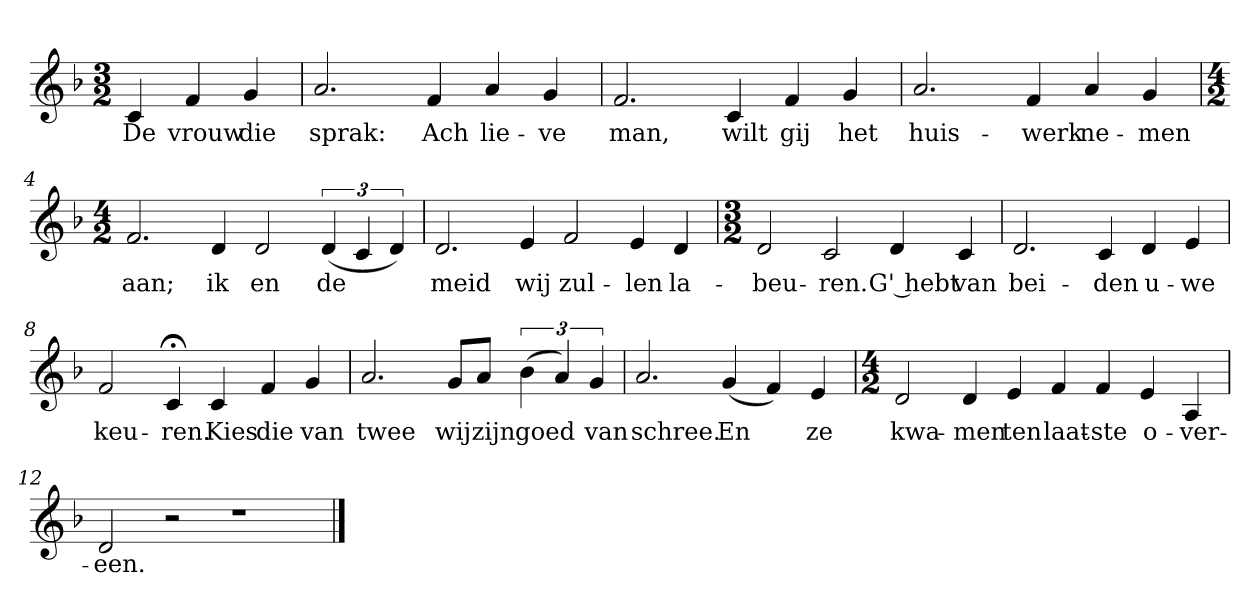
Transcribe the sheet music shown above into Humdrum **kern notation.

**kern	**text
*part1	*part1
*staff1	*staff1
*clefG2	*
*k[b-]	*
*d:	*
*M3/2	*
*MM120	*
=	=
4c	De
4f	vrouw
4g	die
=1	=1
2.a	sprak:
4f	Ach
4a	lie-
4g	-ve
=2	=2
2.f	man,
4c	wilt
4f	gij
4g	het
=3	=3
2.a	huis-
4f	-werk
4a	ne-
4g	-men
=4	=4
*M4/2	*
2.f	aan;
4d	ik
2d	en
(6d	de
6c	.
6d)	.
=5	=5
2.d	meid
4e	wij
2f	zul-
4e	-len
4d	la-
=6	=6
*M3/2	*
2d	-beu-
2c	-ren.
4d	G' hebt
4c	van
=7	=7
2.d	bei-
4c	-den
4d	u-
4e	-we
=8	=8
2f	keu-
4c;<	-ren.
4c	Kies
4f	die
4g	van
=9	=9
2.a	twee
8g/L	wij
8a/J	zijn
(6b-	goed
6a)	.
6g	van
=10	=10
2.a	schree.
(4g	En
4f)	.
4e	ze
=11	=11
*M4/2	*
2d	kwa-
4d	-men
4e	ten
4f	laat-
4f	-ste
4e	o-
4A	-ver-
=12	=12
2d	-een.
2r	.
1r	.
==	==
*-	*-
